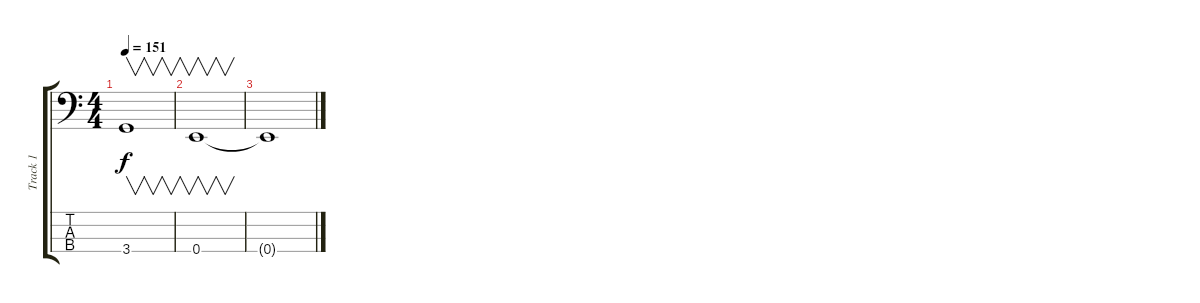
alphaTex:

\track ("Track 1" "Track 1") {instrument electricbassfinger bank 1}
\staff {score tabs}
\tuning (G2 D2 A1 E1) {hide}
\ts (4 4)
\tempo 151
\clef f4
\ks c
3.4.1{v dy f} |
0.4.1{v} |
0.4{t}.1
